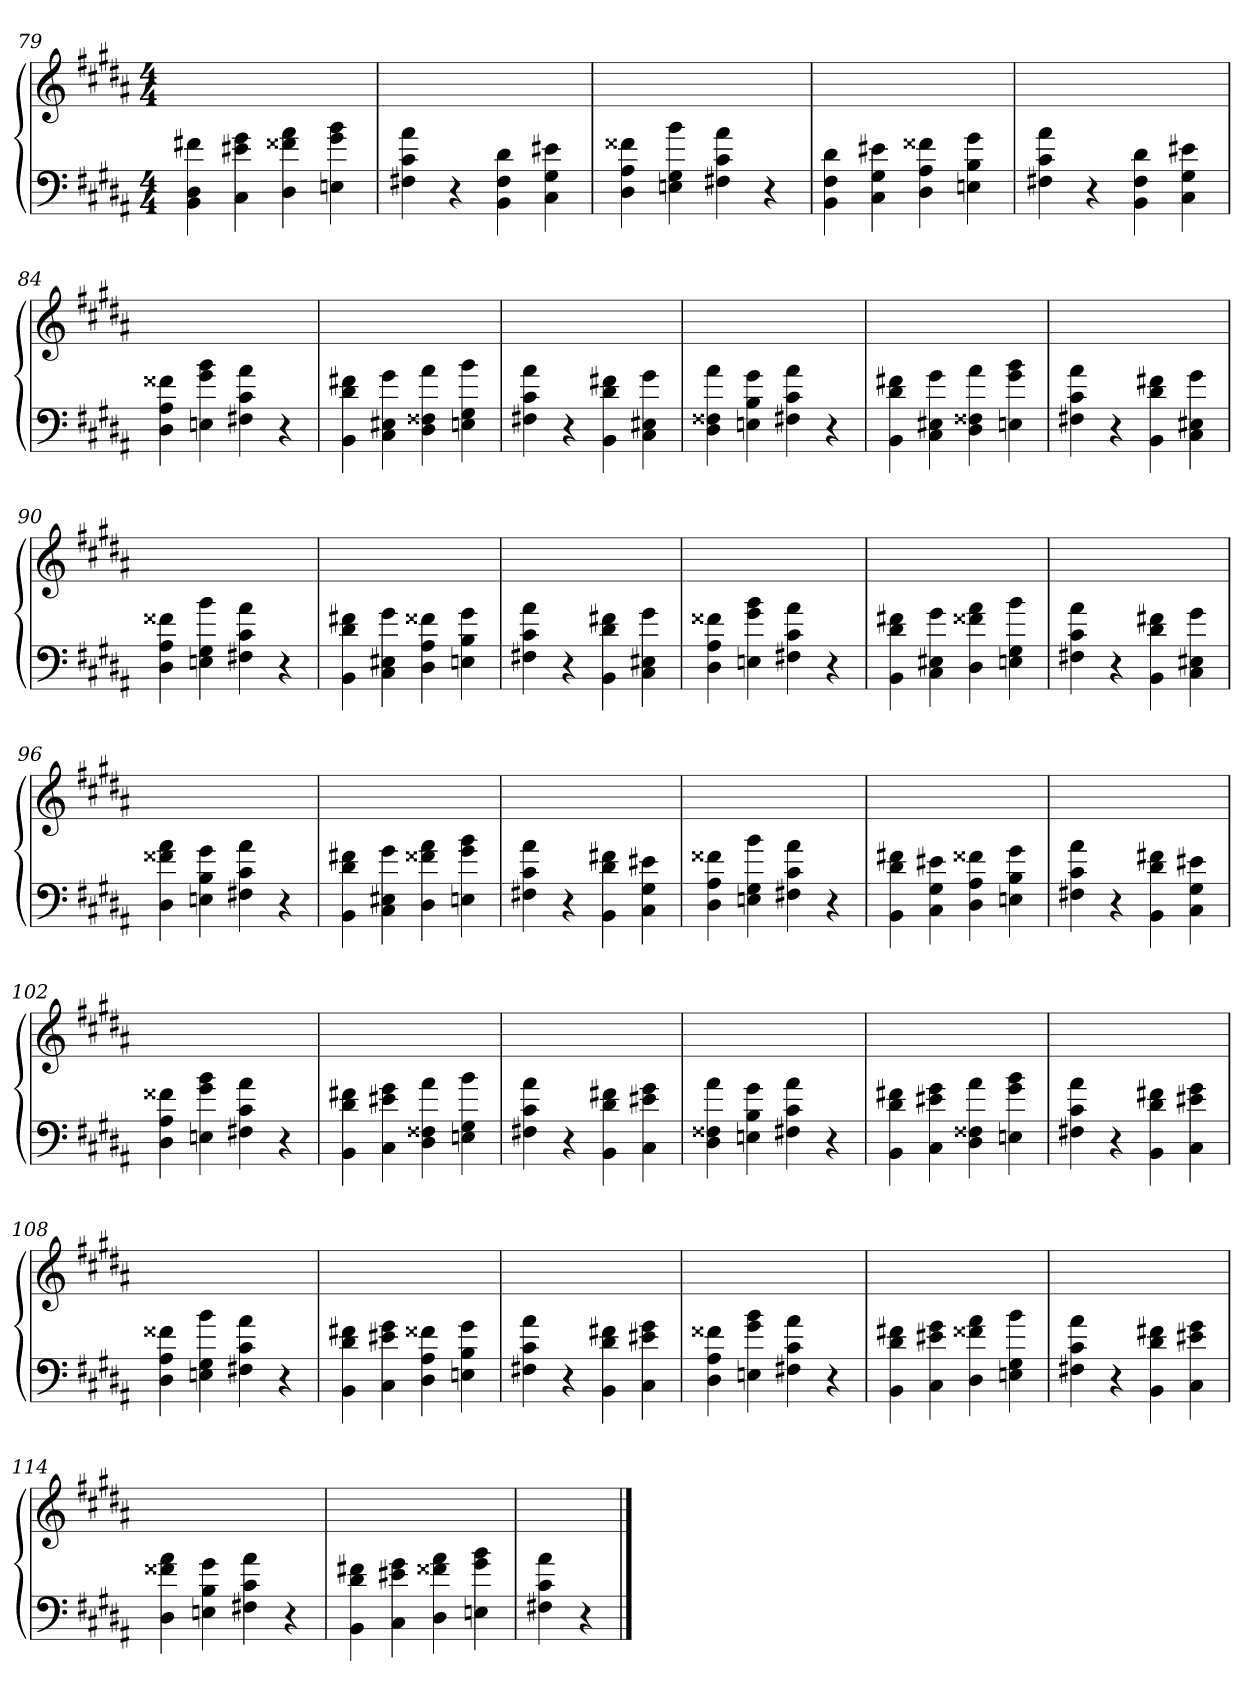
**kern	**kern
*part2	*part1
*staff2	*staff1
*clefF4	*clefG2
*k[f#c#g#d#a#]	*k[f#c#g#d#a#]
*B:	*B:
*M4/4	*M4/4
=79	=79
4BB 4D# 4f#X	1ryy
4C# 4e#X 4g#	.
4D# 4f##X 4a#	.
4En 4g# 4b	.
=80	=80
4F#X 4c# 4a#	1ryy
4r	.
4BB 4F# 4d#	.
4C# 4G# 4e#X	.
=81	=81
4D# 4A# 4f##X	1ryy
4En 4G# 4b	.
4F#X 4c# 4a#	.
4r	.
=82	=82
4BB 4F# 4d#	1ryy
4C# 4G# 4e#X	.
4D# 4A# 4f##X	.
4En 4B 4g#	.
=83	=83
4F#X 4c# 4a#	1ryy
4r	.
4BB 4F# 4d#	.
4C# 4G# 4e#X	.
=84	=84
4D# 4A# 4f##X	1ryy
4En 4g# 4b	.
4F#X 4c# 4a#	.
4r	.
=85	=85
4BB 4d# 4f#X	1ryy
4C# 4E#X 4g#	.
4D# 4F##X 4a#	.
4En 4G# 4b	.
=86	=86
4F#X 4c# 4a#	1ryy
4r	.
4BB 4d# 4f#X	.
4C# 4E#X 4g#	.
=87	=87
4D# 4F##X 4a#	1ryy
4En 4B 4g#	.
4F#X 4c# 4a#	.
4r	.
=88	=88
4BB 4d# 4f#X	1ryy
4C# 4E#X 4g#	.
4D# 4F##X 4a#	.
4En 4g# 4b	.
=89	=89
4F#X 4c# 4a#	1ryy
4r	.
4BB 4d# 4f#X	.
4C# 4E#X 4g#	.
=90	=90
4D# 4A# 4f##X	1ryy
4En 4G# 4b	.
4F#X 4c# 4a#	.
4r	.
=91	=91
4BB 4d# 4f#X	1ryy
4C# 4E#X 4g#	.
4D# 4A# 4f##X	.
4En 4B 4g#	.
=92	=92
4F#X 4c# 4a#	1ryy
4r	.
4BB 4d# 4f#X	.
4C# 4E#X 4g#	.
=93	=93
4D# 4A# 4f##X	1ryy
4En 4g# 4b	.
4F#X 4c# 4a#	.
4r	.
=94	=94
4BB 4d# 4f#X	1ryy
4C# 4E#X 4g#	.
4D# 4f##X 4a#	.
4En 4G# 4b	.
=95	=95
4F#X 4c# 4a#	1ryy
4r	.
4BB 4d# 4f#X	.
4C# 4E#X 4g#	.
=96	=96
4D# 4f##X 4a#	1ryy
4En 4B 4g#	.
4F#X 4c# 4a#	.
4r	.
=97	=97
4BB 4d# 4f#X	1ryy
4C# 4E#X 4g#	.
4D# 4f##X 4a#	.
4En 4g# 4b	.
=98	=98
4F#X 4c# 4a#	1ryy
4r	.
4BB 4d# 4f#X	.
4C# 4G# 4e#X	.
=99	=99
4D# 4A# 4f##X	1ryy
4En 4G# 4b	.
4F#X 4c# 4a#	.
4r	.
=100	=100
4BB 4d# 4f#X	1ryy
4C# 4G# 4e#X	.
4D# 4A# 4f##X	.
4En 4B 4g#	.
=101	=101
4F#X 4c# 4a#	1ryy
4r	.
4BB 4d# 4f#X	.
4C# 4G# 4e#X	.
=102	=102
4D# 4A# 4f##X	1ryy
4En 4g# 4b	.
4F#X 4c# 4a#	.
4r	.
=103	=103
4BB 4d# 4f#X	1ryy
4C# 4e#X 4g#	.
4D# 4F##X 4a#	.
4En 4G# 4b	.
=104	=104
4F#X 4c# 4a#	1ryy
4r	.
4BB 4d# 4f#X	.
4C# 4e#X 4g#	.
=105	=105
4D# 4F##X 4a#	1ryy
4En 4B 4g#	.
4F#X 4c# 4a#	.
4r	.
=106	=106
4BB 4d# 4f#X	1ryy
4C# 4e#X 4g#	.
4D# 4F##X 4a#	.
4En 4g# 4b	.
=107	=107
4F#X 4c# 4a#	1ryy
4r	.
4BB 4d# 4f#X	.
4C# 4e#X 4g#	.
=108	=108
4D# 4A# 4f##X	1ryy
4En 4G# 4b	.
4F#X 4c# 4a#	.
4r	.
=109	=109
4BB 4d# 4f#X	1ryy
4C# 4e#X 4g#	.
4D# 4A# 4f##X	.
4En 4B 4g#	.
=110	=110
4F#X 4c# 4a#	1ryy
4r	.
4BB 4d# 4f#X	.
4C# 4e#X 4g#	.
=111	=111
4D# 4A# 4f##X	1ryy
4En 4g# 4b	.
4F#X 4c# 4a#	.
4r	.
=112	=112
4BB 4d# 4f#X	1ryy
4C# 4e#X 4g#	.
4D# 4f##X 4a#	.
4En 4G# 4b	.
=113	=113
4F#X 4c# 4a#	1ryy
4r	.
4BB 4d# 4f#X	.
4C# 4e#X 4g#	.
=114	=114
4D# 4f##X 4a#	1ryy
4En 4B 4g#	.
4F#X 4c# 4a#	.
4r	.
=115	=115
4BB 4d# 4f#X	1ryy
4C# 4e#X 4g#	.
4D# 4f##X 4a#	.
4En 4g# 4b	.
=116	=116
4F#X 4c# 4a#	2ryy
4r	.
==	==
*-	*-
